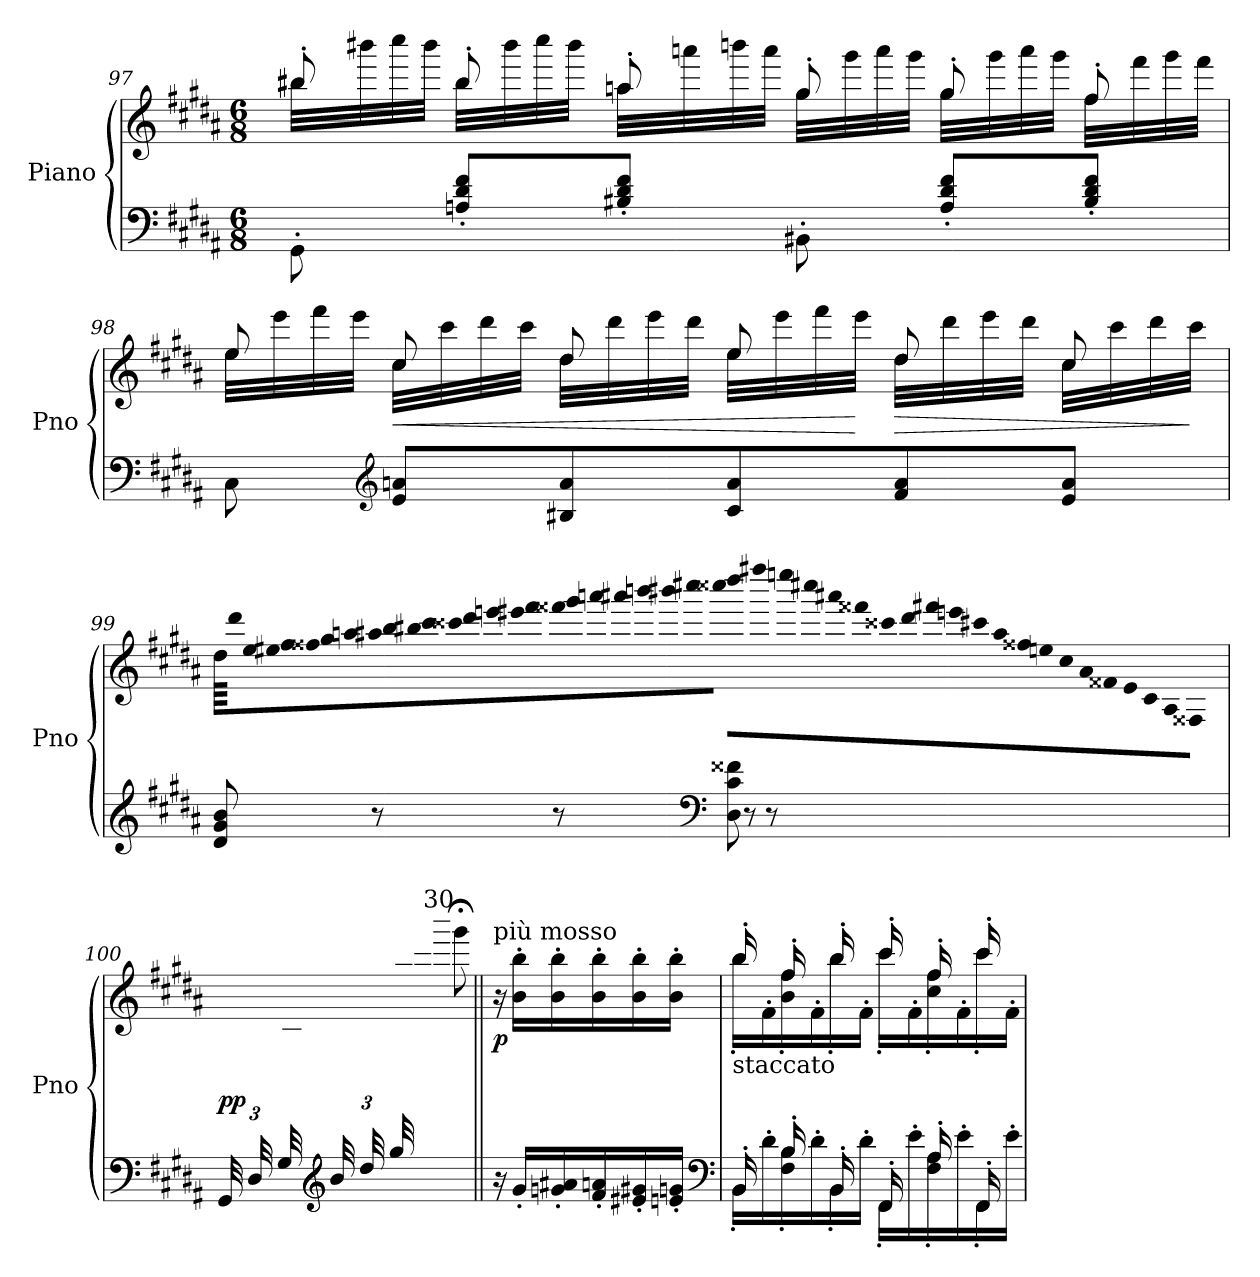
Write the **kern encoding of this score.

**kern	**kern	**dynam
*part1	*part1	*part1
*staff2	*staff1	*staff1/2
*I"Piano	*	*
*I'Pno	*	*
*clefF4	*clefG2	*
*k[f#c#g#d#a#]	*k[f#c#g#d#a#]	*
*B:	*B:	*
*M6/8	*M6/8	*
=97	=97	=97
*	*^	*
8GG#'\	8bb#X'/	32bb#\LLL	.
.	.	32bbb#X\	.
.	.	32cccc#\	.
.	.	32bbb#\JJJ	.
8An/' 8d#/' 8f#/'L	8bb#'/	32bb#\LLL	.
.	.	32bbb#\	.
.	.	32cccc#\	.
.	.	32bbb#\JJJ	.
8B#X/' 8d#/' 8f#/'J	8aan'/	32aa\LLL	.
.	.	32aaan\	.
.	.	32bbbn\	.
.	.	32aaa\JJJ	.
8BB#X'\	8gg#'/	32gg#\LLL	.
.	.	32ggg#\	.
.	.	32aaa\	.
.	.	32ggg#\JJJ	.
8A/' 8d#/' 8f#/'L	8gg#'/	32gg#\LLL	.
.	.	32ggg#\	.
.	.	32aaa\	.
.	.	32ggg#\JJJ	.
8B#/' 8d#/' 8f#/'J	8ff#'/	32ff#\LLL	.
.	.	32fff#\	.
.	.	32ggg#\	.
.	.	32fff#\JJJ	.
!!LO:LB:g=z	!!
=98	=98	=98	=98
8C#\	8ee/	32ee\LLL	.
.	.	32eee\	.
.	.	32fff#\	.
.	.	32eee\JJJ	.
*clefG2	*	*	*
!	!	!	!LO:HP:b
8e/ 8an/L	8cc#/	32cc#\LLL	<
.	.	32ccc#\	.
.	.	32ddd#\	.
.	.	32ccc#\JJJ	.
8B#X/ 8a/	8dd#/	32dd#\LLL	.
.	.	32ddd#\	.
.	.	32eee\	.
.	.	32ddd#\JJJ	.
8c#/ 8a/	8ee/	32ee\LLL	.
.	.	32eee\	.
.	.	32fff#\	.
.	.	32eee\JJJ	[
!	!	!	!LO:HP:b
8f#/ 8a/	8dd#/	32dd#\LLL	>
.	.	32ddd#\	.
.	.	32eee\	.
.	.	32ddd#\JJJ	.
8e/ 8a/J	8cc#/	32cc#\LLL	.
.	.	32ccc#\	.
.	.	32ddd#\	.
.	.	32ccc#\JJJ	]
*	*v	*v	*
!!LO:LB:g=z
=99	=99	=99
*	*Xtuplet	*
*	*^	*
!	!LO:TX:a:t=80	!	!
!	!LO:N:vis=32	!	!
*	*v	*v	*
8d#/ 8g#/ 8b/	480%7dd#\LLL	.
!	!LO:N:vis=32	!
.	480%7ddd#\	.
!	!LO:N:vis=32	!
.	480%7ee\	.
!	!LO:N:vis=32	!
.	480%7ee#X\	.
!	!LO:N:vis=32	!
.	480%7ff#\	.
!	!LO:N:vis=32	!
.	480%7ff##X\	.
!	!LO:N:vis=32	!
.	480%7gg#\	.
!	!LO:N:vis=32	!
.	480%7aan\	.
!	!LO:N:vis=32	!
.	480%7aa#X\	.
8r	.	.
!	!LO:N:vis=32	!
.	480%7bb\	.
!	!LO:N:vis=32	!
.	480%7bb#X\	.
!	!LO:N:vis=32	!
.	480%7ccc#\	.
!	!LO:N:vis=32	!
.	480%7ccc##X\	.
!	!LO:N:vis=32	!
.	480%7ddd#\	.
!	!LO:N:vis=32	!
.	480%7eeen\	.
!	!LO:N:vis=32	!
.	480%7eee#X\	.
!	!LO:N:vis=32	!
.	480%7fff#\	.
!	!LO:N:vis=32	!
.	480%7fff##X\	.
8r	.	.
!	!LO:N:vis=32	!
.	480%7ggg#\	.
!	!LO:N:vis=32	!
.	480%7aaan\	.
!	!LO:N:vis=32	!
.	480%7aaa#X\	.
!	!LO:N:vis=32	!
.	480%7bbbn\	.
!	!LO:N:vis=32	!
.	480%7bbb#X\	.
!	!LO:N:vis=32	!
.	480%7cccc#X\	.
!	!LO:N:vis=32	!
.	480%7cccc##X\JJJ	.
.	96ryy	.
*clefF4	*	*
!	!LO:N:vis=32	!
8D#\ 8c#\ 8f##X\	960%17dddd#\LLL	.
!	!LO:N:vis=32	!
.	960%17ffff#X\	.
!	!LO:N:vis=32	!
.	960%17eeeen\	.
!	!LO:N:vis=32	!
.	960%17cccc#X\	.
!	!LO:N:vis=32	!
.	960%17aaa#X\	.
!	!LO:N:vis=32	!
.	960%17fff##X\	.
!	!LO:N:vis=32	!
.	960%17ccc##X\	.
!	!LO:N:vis=32	!
.	960%17ddd#\	.
8r	.	.
!	!LO:N:vis=32	!
.	960%17fff#X\	.
!	!LO:N:vis=32	!
.	960%17eeen\	.
!	!LO:N:vis=32	!
.	960%17ccc#X\	.
!	!LO:N:vis=32	!
.	960%17aa#\	.
!	!LO:N:vis=32	!
.	960%17ff##X\	.
!	!LO:N:vis=32	!
.	960%17ee\	.
!	!LO:N:vis=32	!
.	960%17cc#\	.
8r	.	.
!	!LO:N:vis=32	!
.	960%17a#\	.
!	!LO:N:vis=32	!
.	960%17f##X\	.
!	!LO:N:vis=32	!
.	960%17e\	.
!	!LO:N:vis=32	!
.	960%17c#\	.
!	!LO:N:vis=32	!
.	960%17A#\	.
!	!LO:N:vis=32	!
.	960%17F##X\JJJ	.
.	320ryy	.
!!LO:PB:g=z
=100	=100	=100
*Xbrackettup	*	*
*^	*	*
!	!	!	!LO:DY:b
(48GG#/LLL	16ryy	16ryy	pp
48D#/	.	.	.
48G#/	.	.	.
16ryy	16ryy	48B\	.
.	.	48d#\	.
.	.	48g#\)	.
*clefG2	*	*	*
(48b/	8ryy	16ryy	.
48dd#/	.	.	.
48gg#/	.	.	.
8.ryy	.	48bb\	.
.	.	48ddd#\	.
!	!	!LO:TX:a:t=30	!
.	.	48bbb\JJJ)	.
.	8ryy	8ggg#;<\	.
!!LO:PB:g=z
=101||	=101||	=101||	=101||
!	!	!LO:TX:a:t=più mosso	!
!	!	!	!LO:DY:b
*v	*v	*	*
16r	16r	p
16g#'/LL	16b\' 16bb\'LL	.
16gn/' 16a#X/'	16b\' 16bb\'	.
16f#/' 16an/'	16b\' 16bb\'	.
16e#X/' 16g#X/'	16b\' 16bb\'	.
16en/' 16gn/'JJ	16b\' 16bb\'JJ	.
*clefF4	*	*
=102	=102	=102
*^	*^	*
!	!	!LO:TX:b:t=staccato	!	!
16BB'/	16BB'\LL	16bb'/	16bb'\LL	.
16ryy	16d#'\	16rffyy	16f#'\	.
16B'/	16F#\' 16B\'	16ff#'/	16b\' 16ff#\'	.
16ryy	16d#'\	16rffyy	16f#'\	.
16BB'/	16BB'\	16bb'/	16bb'\	.
16ryy	16d#'\JJ	16rffyy	16f#'\JJ	.
16FF#'/	16FF#'\LL	16ccc#'/	16ccc#'\LL	.
16ryy	16e'\	16rffyy	16f#'\	.
16A#'/	16F#\' 16A#\'	16ff#'/	16cc#\' 16ff#\'	.
16ryy	16e'\	16rffyy	16f#'\	.
16FF#'/	16FF#'\	16ccc#'/	16ccc#'\	.
16ryy	16e'\JJ	16rffyy	16f#'\JJ	.
*v	*v	*	*	*
*	*v	*v	*
=	=	=
*-	*-	*-
